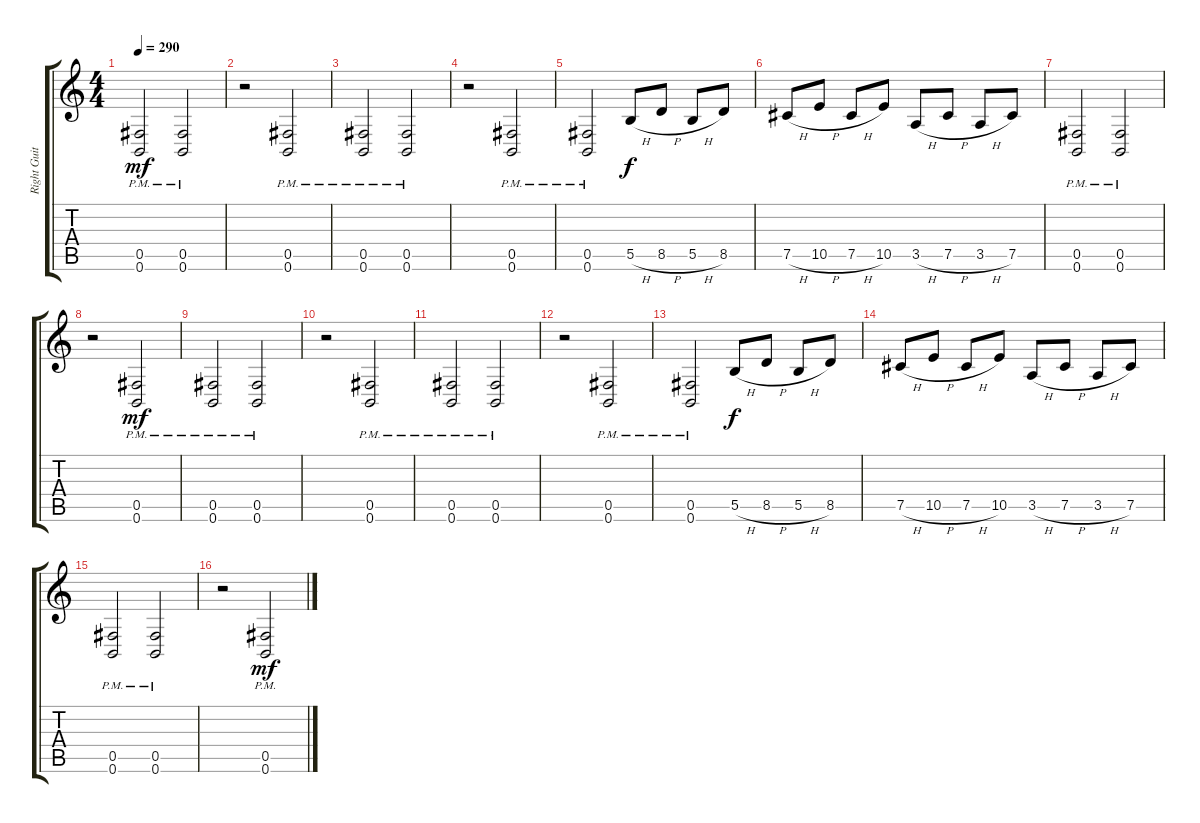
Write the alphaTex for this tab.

\track ("Right Guitar" "Right Guit") {instrument overdrivenguitar}
\staff {score tabs}
\tuning (Db4 Ab3 E3 B2 Gb2 B1) {hide}
\ts (4 4)
\tempo 290
\clef g2
\ks c
(0.5{pm} 0.6{pm}).2{dy mf} (0.5{pm} 0.6{pm}).2 |
r.2 (0.5{pm} 0.6{pm}).2 |
(0.5{pm} 0.6{pm}).2 (0.5{pm} 0.6{pm}).2 |
r.2 (0.5{pm} 0.6{pm}).2 |
(0.5{pm} 0.6{pm}).2 5.5{h}.8{dy f} 8.5{h}.8 5.5{h}.8 8.5.8 |
7.5{h}.8 10.5{h}.8 7.5{h}.8 10.5.8 3.5{h}.8 7.5{h}.8 3.5{h}.8 7.5.8 |
(0.5{pm} 0.6{pm}).2 (0.5{pm} 0.6{pm}).2 |
r.2 (0.5{pm} 0.6{pm}).2{dy mf} |
(0.5{pm} 0.6{pm}).2 (0.5{pm} 0.6{pm}).2 |
r.2 (0.5{pm} 0.6{pm}).2 |
(0.5{pm} 0.6{pm}).2 (0.5{pm} 0.6{pm}).2 |
r.2 (0.5{pm} 0.6{pm}).2 |
(0.5{pm} 0.6{pm}).2 5.5{h}.8{dy f} 8.5{h}.8 5.5{h}.8 8.5.8 |
7.5{h}.8 10.5{h}.8 7.5{h}.8 10.5.8 3.5{h}.8 7.5{h}.8 3.5{h}.8 7.5.8 |
(0.5{pm} 0.6{pm}).2 (0.5{pm} 0.6{pm}).2 |
r.2 (0.5{pm} 0.6{pm}).2{dy mf}
